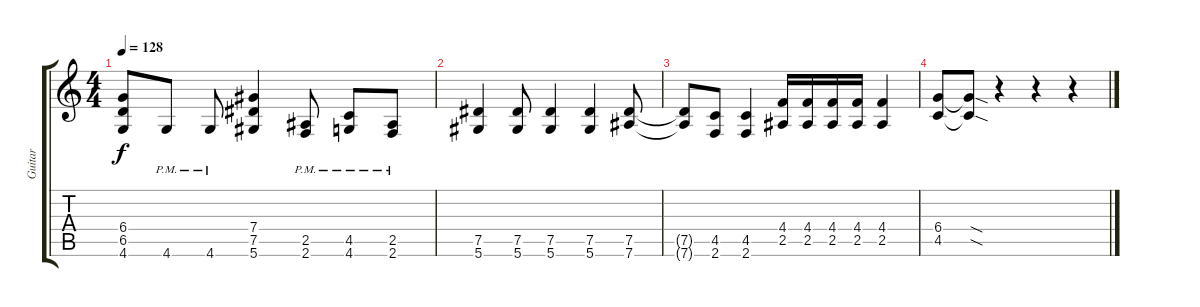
\track ("Guitar" "Guitar") {instrument distortionguitar}
\staff {score tabs}
\tuning (Eb4 Bb3 Gb3 Db3 Ab2 Eb2) {hide}
\ts (4 4)
\tempo 128
\clef g2
\ks c
(6.4 6.5 4.6).8{dy f} 4.6{pm}.8 4.6{pm}.8 (7.4 7.5 5.6).4 (2.5{pm} 2.6).8 (4.5{pm} 4.6).8 (2.5{pm} 2.6).8 |
(7.5 5.6).4 (7.5 5.6).8 (7.5 5.6).4 (7.5 5.6).4 (7.5 7.6).8 |
(7.5{t} 7.6{t}).8 (4.5 2.6).8 (4.5 2.6).4 (4.4 2.5).16 (4.4 2.5).16 (4.4 2.5).16 (4.4 2.5).16 (4.4 2.5).4 |
(6.4 4.5).8 (6.4{sod t} 4.5{sod t}).8 r.4 r.4 r.4
